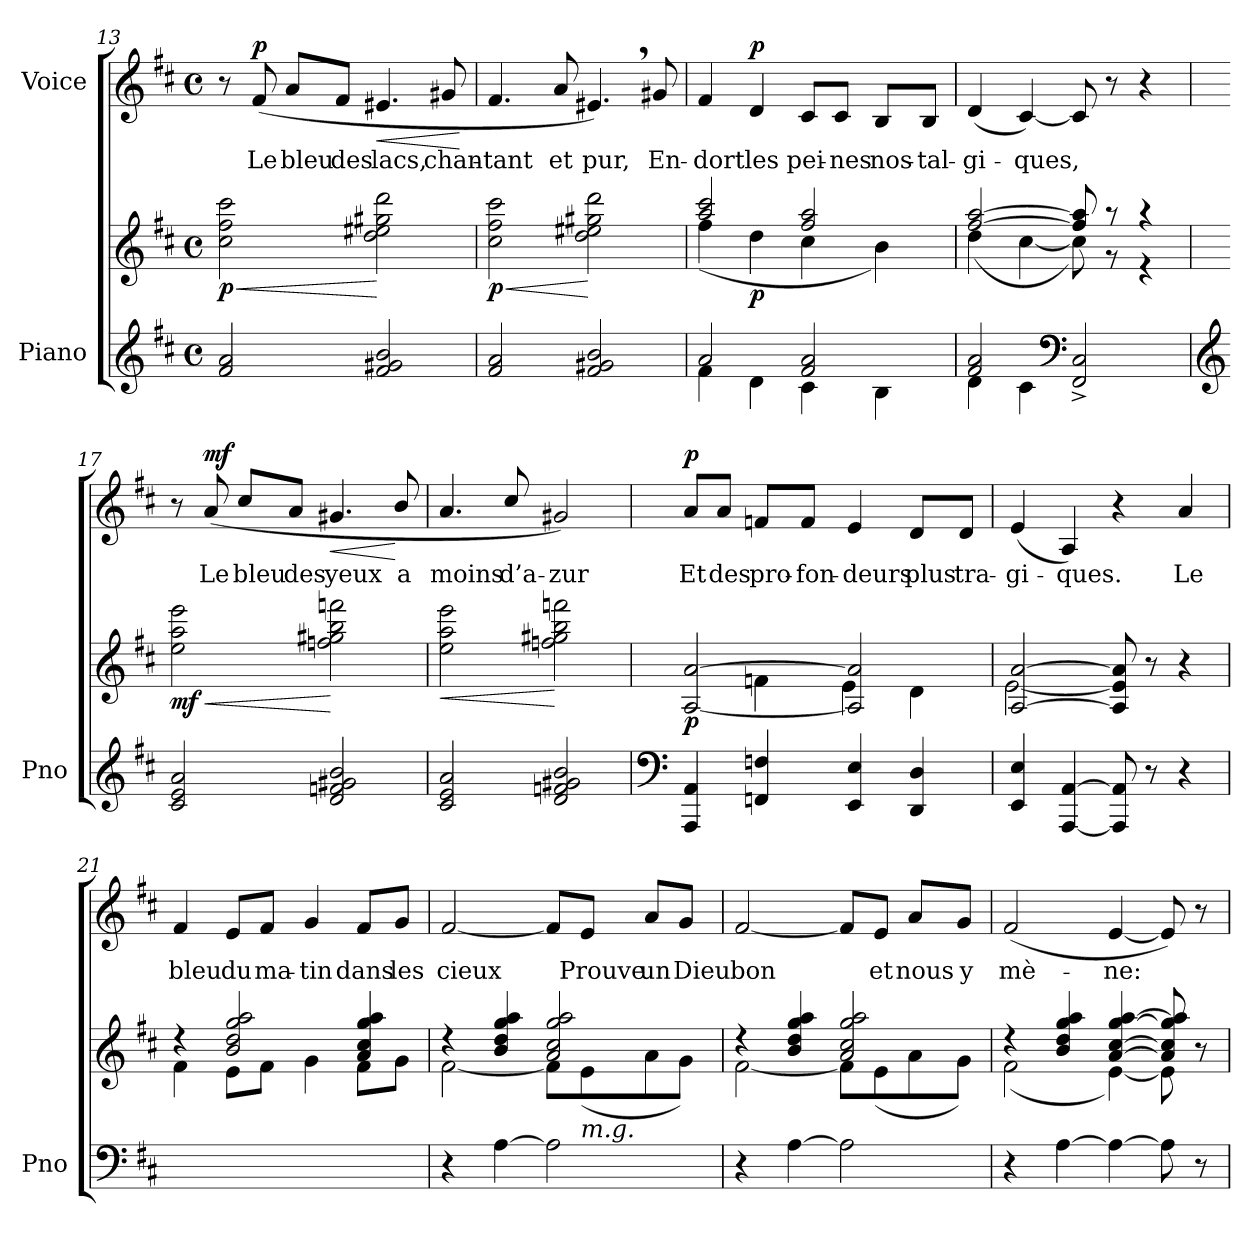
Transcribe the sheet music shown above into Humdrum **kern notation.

**kern	**kern	**dynam	**kern	**text	**dynam
*part2	*part2	*part2	*part1	*part1	*part1
*staff3	*staff2	*staff2/3	*staff1	*staff1	*staff1
*I"Piano	*	*	*I"Voice	*	*
*I'Pno	*	*	*	*	*
!!LO:LB:g=z
*clefG2	*clefG2	*	*clefG2	*	*
*k[f#c#]	*k[f#c#]	*	*k[f#c#]	*	*
*M4/4	*M4/4	*	*M4/4	*	*
*met(c)	*met(c)	*	*met(c)	*	*
=13	=13	=13	=13	=13	=13
!	!	!LO:HP:b	!	!	!
!	!	!LO:DY:n=1:b	!	!	!
2f#/ 2a/	2cc#\ 2ff#\ 2ccc#\	< p	8r	.	.
!	!	!	!	!LO:LY:b	!LO:DY:a
.	.	.	(>8f#/	Le	p
!	!	!	!	!LO:LY:b	!
.	.	.	8a/L	bleu	.
!	!	!	!	!LO:LY:b	!
.	.	.	8f#/J	des	.
!	!	!	!	!LO:LY:b	!LO:HP:b
2f#/ 2g#X/ 2b/	2dd\ 2ee#X\ 2gg#X\ 2ddd\	[	4.e#X/	lacs,	<
!	!	!	!	!LO:LY:b	!
.	.	.	8g#X/	chan-	.
.	.	.	.	.	[
=14	=14	=14	=14	=14	=14
!	!	!LO:HP:b	!	!LO:LY:b	!
!	!	!LO:DY:n=1:b	!	!	!
2f#/ 2a/	2cc#\ 2ff#\ 2ccc#\	< p	4.f#/	-tant	.
!	!	!	!	!LO:LY:b	!
.	.	.	8a/	et	.
!	!	!	!	!LO:LY:b	!
2f#/ 2g#X/ 2b/	2dd\ 2ee#X\ 2gg#X\ 2ddd\	[	4.e#X,/)	pur,	.
!	!	!	!	!LO:LY:b	!
.	.	.	8g#X/	En-	.
=15	=15	=15	=15	=15	=15
*^	*^	*	*	*	*
!	!	!	!	!	!	!LO:LY:b	!
2a/	4f#\	2aa/ 2ccc#/	(<4ff#\	.	4f#/	-dort	.
!	!	!	!	!LO:DY:b	!	!LO:LY:b	!LO:DY:a
.	4d\	.	4dd\	p	4d/	les	p
!	!	!	!	!	!	!LO:LY:b	!
2f#/ 2a/	4c#\	2ff#/ 2aa/	4cc#\	.	8c#/L	pei-	.
!	!	!	!	!	!	!LO:LY:b	!
.	.	.	.	.	8c#/J	-nes	.
!	!	!	!	!	!	!LO:LY:b	!
.	4B\	.	4b\)	.	8B/L	nos-	.
!	!	!	!	!	!	!LO:LY:b	!
.	.	.	.	.	8B/J	-tal-	.
!!LO:LB:g=z
=16	=16	=16	=16	=16	=16	=16	=16
!	!	!	!	!	!	!LO:LY:b	!
2f#/ 2a/	4d\	[2ff#/ [2aa/	(<4dd\	.	(<4d/	-gi-	.
!	!	!	!	!	!	!LO:LY:b	!
.	4c#\	.	[4cc#\	.	[4c#/)	-ques,	.
*clefF4	*	*	*	*	*	*	*
2FF#/^ 2C#/^	2ryy	8ff#/] 8aa/]	8cc#\])	.	8c#/]	.	.
.	.	8r	8r	.	8r	.	.
.	.	4r	4r	.	4r	.	.
*v	*v	*	*	*	*	*	*
*	*v	*v	*	*	*	*
=17	=17	=17	=17	=17	=17
*clefG2	*	*	*	*	*
*	*^	*	*	*	*
!	!	!	!LO:HP:b	!	!	!
!	!	!	!LO:DY:n=1:b	!	!	!
*	*v	*v	*	*	*	*
2c#/ 2e/ 2a/	2ee\ 2aa\ 2eee\	< mf	8r	.	.
!	!	!	!	!LO:LY:b	!LO:DY:a
.	.	.	(>8a/	Le	mf
!	!	!	!	!LO:LY:b	!
.	.	.	8cc#/L	bleu	.
!	!	!	!	!LO:LY:b	!
.	.	.	8a/J	des	.
!	!	!	!	!LO:LY:b	!LO:HP:b
2d/ 2fn/ 2g#X/ 2b/	2ffn\ 2gg#X\ 2bb\ 2fffn\	[	4.g#X/	yeux	<
!	!	!	!	!LO:LY:b	!
.	.	.	8b/	a	[
=18	=18	=18	=18	=18	=18
!	!	!LO:HP:b	!	!LO:LY:b	!
2c#/ 2e/ 2a/	2ee\ 2aa\ 2eee\	<	4.a/	moins	.
!	!	!	!	!LO:LY:b	!
.	.	.	8cc#/	d’a-	.
!	!	!	!	!LO:LY:b	!
2d/ 2fn/ 2g#X/ 2b/	2ffn\ 2gg#X\ 2bb\ 2fffn\	[	2g#X/)	-zur	.
!!LO:PB:g=z
=19	=19	=19	=19	=19	=19
*clefF4	*	*	*	*	*
*	*^	*	*	*	*
!	!	!	!LO:DY:b	!	!LO:LY:b	!LO:DY:a
4AAA/ 4AA/	[2A/ [2a/	4ryy	p	8a/L	Et	p
!	!	!	!	!	!LO:LY:b	!
.	.	.	.	8a/J	des	.
!	!	!	!	!	!LO:LY:b	!
4FFn/ 4Fn/	.	4fn\	.	8fn/L	pro-	.
!	!	!	!	!	!LO:LY:b	!
.	.	.	.	8f/J	-fon-	.
!	!	!	!	!	!LO:LY:b	!
4EE/ 4E/	2A/] 2a/]	4e\	.	4e/	-deurs	.
!	!	!	!	!	!LO:LY:b	!
4DD/ 4D/	.	4d\	.	8d/L	plus	.
!	!	!	!	!	!LO:LY:b	!
.	.	.	.	8d/J	tra-	.
=20	=20	=20	=20	=20	=20	=20
!	!	!	!	!	!LO:LY:b	!
4EE/ 4E/	[2A/ [2a/	[2e\	.	(<4e/	-gi-	.
!	!	!	!	!	!LO:LY:b	!
[4AAA/ [4AA/	.	.	.	4A/)	-ques.	.
8AAA/] 8AA/]	8A/] 8e/] 8a/]	2ryy	.	4r	.	.
8r	8r	.	.	.	.	.
!	!	!	!	!	!LO:LY:b	!LO:DY:a
!	!	!	!	!	!	!LO:DY:n=1:a
4r	4r	.	.	4a/	Le	pp other-dynamics
=21	=21	=21	=21	=21	=21	=21
!	!	!	!LO:DY:b	!	!LO:LY:b	!
!	!	!	!LO:DY:n=1:b	!	!	!
1ryy	4rdd	4f#\	p other-dynamics	4f#/	bleu	.
!	!	!	!	!	!LO:LY:b	!
.	2b/ 2dd/ 2gg/ 2aa/	8e\L	.	8e/L	du	.
!	!	!	!	!	!LO:LY:b	!
.	.	8f#\J	.	8f#/J	ma-	.
!	!	!	!	!	!LO:LY:b	!
.	.	4g\	.	4g/	-tin	.
!	!	!	!	!	!LO:LY:b	!
.	4a/ 4cc#/ 4gg/ 4aa/	8f#\L	.	8f#/L	dans	.
!	!	!	!	!	!LO:LY:b	!
.	.	8g\J	.	8g/J	les	.
!!LO:LB:g=z
=22	=22	=22	=22	=22	=22	=22
!	!	!	!	!	!LO:LY:b	!
4r	4r	[2f#\	.	[2f#/	cieux	.
[4A\	4b/ 4dd/ 4gg/ 4aa/	.	.	.	.	.
2A\]	2a/ 2cc#/ 2gg/ 2aa/	8f#\L]	.	8f#/L]	.	.
!	!	!LO:TX:b:i:t=m.g.	!	!	!	!
!	!	!	!	!	!LO:LY:b	!
.	.	(>8e\	.	8e/J	Prouve	.
!	!	!	!	!	!LO:LY:b	!
.	.	8a\	.	8a/L	un	.
!	!	!	!	!	!LO:LY:b	!
.	.	8g\J)	.	8g/J	Dieu	.
=23	=23	=23	=23	=23	=23	=23
!	!	!	!	!	!LO:LY:b	!
4r	4r	[2f#\	.	[2f#/	bon	.
[4A\	4b/ 4dd/ 4gg/ 4aa/	.	.	.	.	.
2A\]	2a/ 2cc#/ 2gg/ 2aa/	8f#\L]	.	8f#/L]	.	.
!	!	!	!	!	!LO:LY:b	!
.	.	(>8e\	.	8e/J	et	.
!	!	!	!	!	!LO:LY:b	!
.	.	8a\	.	8a/L	nous	.
!	!	!	!	!	!LO:LY:b	!
.	.	8g\J)	.	8g/J	y	.
=24	=24	=24	=24	=24	=24	=24
!	!	!	!	!	!LO:LY:b	!
4r	4r	(<2f#\	.	(>2f#/	mè-	.
[4A\	4b/ 4dd/ 4gg/ 4aa/	.	.	.	.	.
!	!	!	!	!	!LO:LY:b	!
4A\_	[4a/ [4cc#/ [4gg/ [4aa/	[4e\)	.	[4e/	-ne:	.
8A\]	8a/] 8cc#/] 8gg/] 8aa/]	8e\]	.	8e/])	.	.
8r	8r	8ryy	.	8r	.	.
*	*v	*v	*	*	*	*
=	=	=	=	=	=
*-	*-	*-	*-	*-	*-
